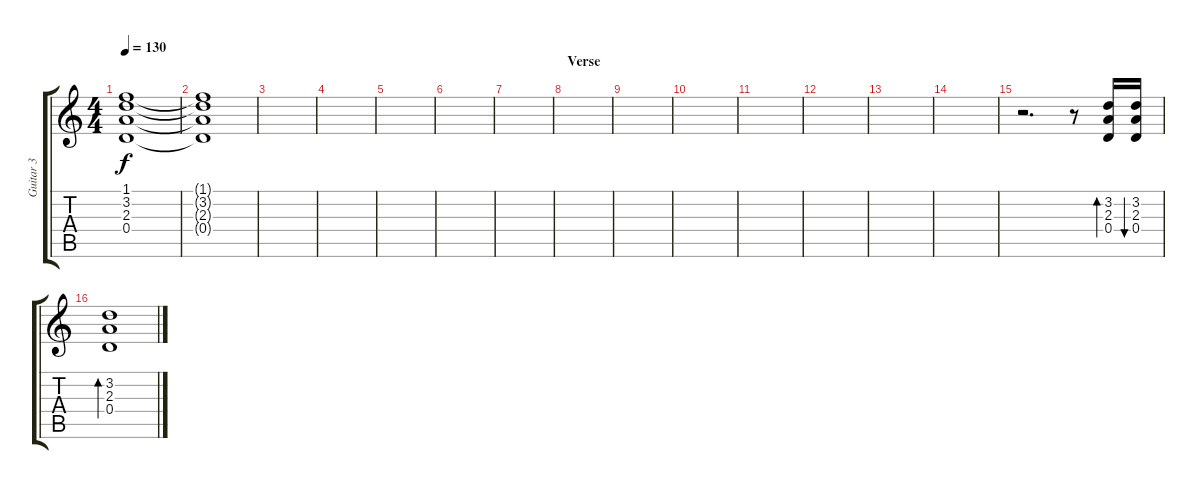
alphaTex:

\track ("Guitar 3" "Guitar 3") {instrument distortionguitar}
\staff {score tabs}
\tuning (E4 B3 G3 D3 A2 E2) {hide}
\ts (4 4)
\tempo 130
\clef g2
\ks c
(1.1 3.2 2.3 0.4).1{dy f instrument distortionguitar} |
(1.1{t} 3.2{t} 2.3{t} 0.4{t}).1 |
|
|
|
|
|
\section ("" "Verse")
|
|
|
|
|
|
|
r.2{d} r.8 (3.2 2.3 0.4).16{bd 60} (3.2 2.3 0.4).16{bu 60} |
(3.2 2.3 0.4).1{bd 60 volume 3}
